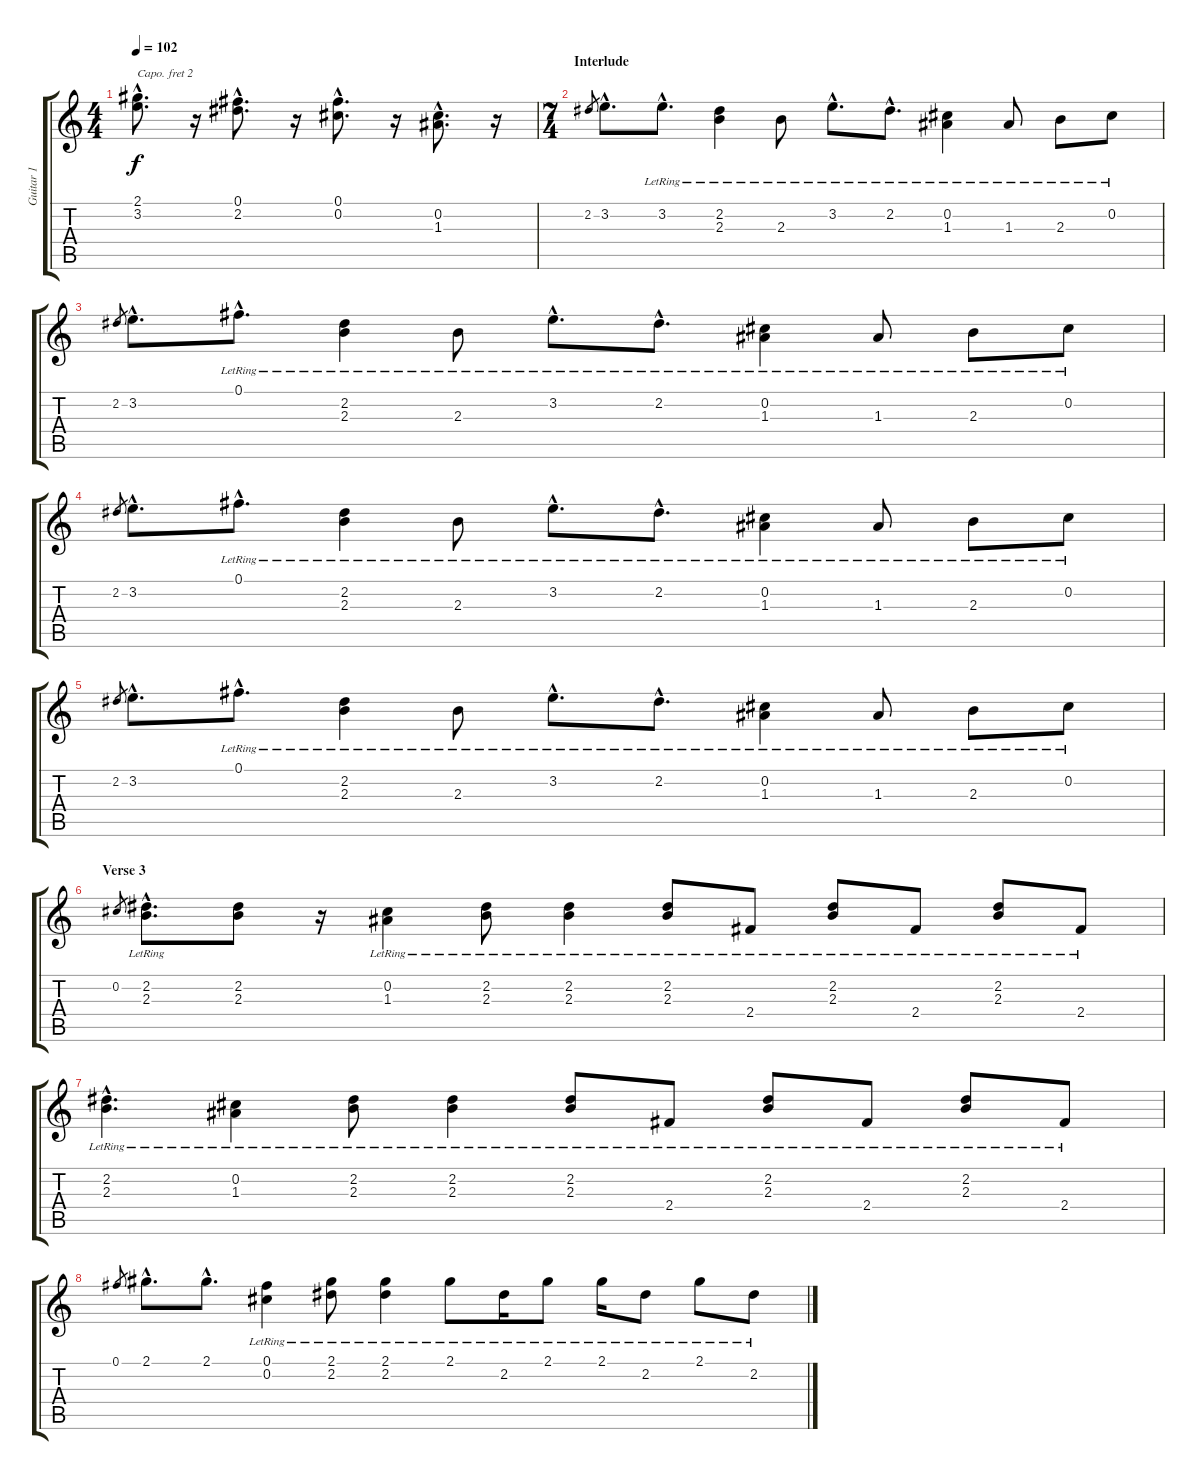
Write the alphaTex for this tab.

\track ("Guitar 1" "Guitar 1") {instrument acousticguitarsteel}
\staff {score tabs}
\capo 2
\tuning (E4 B3 G3 D3 A2 E2) {hide}
\ts (4 4)
\tempo 102
\clef g2
\ks c
(2.1{hac} 3.2{hac}).8{d dy f} r.16 (0.1{hac} 2.2{hac}).8{d} r.16 (0.1{hac} 0.2{hac}).8{d} r.16 (0.2{hac} 1.3{hac}).8{d} r.16 |
\ts (7 4)
\section ("" "Interlude")
2.2.8{gr} 3.2{hac}.8{d volume 13} 3.2{hac lr}.8{d} (2.2{lr} 2.3{lr}).4 2.3{lr}.8 3.2{hac lr}.8{d} 2.2{hac lr}.8{d} (0.2{lr} 1.3{lr}).4 1.3{lr}.8 2.3{lr}.8 0.2{lr}.8 |
2.2.8{gr} 3.2{hac}.8{d} 0.1{hac lr}.8{d} (2.2{lr} 2.3{lr}).4 2.3{lr}.8 3.2{hac lr}.8{d} 2.2{hac lr}.8{d} (0.2{lr} 1.3{lr}).4 1.3{lr}.8 2.3{lr}.8 0.2{lr}.8 |
2.2.8{gr} 3.2{hac}.8{d} 0.1{hac lr}.8{d} (2.2{lr} 2.3{lr}).4 2.3{lr}.8 3.2{hac lr}.8{d} 2.2{hac lr}.8{d} (0.2{lr} 1.3{lr}).4 1.3{lr}.8 2.3{lr}.8 0.2{lr}.8 |
2.2.8{gr} 3.2{hac}.8{d} 0.1{hac lr}.8{d} (2.2{lr} 2.3{lr}).4 2.3{lr}.8 3.2{hac lr}.8{d} 2.2{hac lr}.8{d} (0.2{lr} 1.3{lr}).4 1.3{lr}.8 2.3{lr}.8 0.2{lr}.8 |
\section ("" "Verse 3")
0.2.8{gr} (2.2{hac lr} 2.3{hac lr}).8{d volume 9} (2.2 2.3).8 r.16 (0.2{lr} 1.3{lr}).4 (2.2{lr} 2.3{lr}).8 (2.2{lr} 2.3{lr}).4 (2.2{lr} 2.3{lr}).8 2.4{lr}.8 (2.2{lr} 2.3{lr}).8 2.4{lr}.8 (2.2{lr} 2.3{lr}).8 2.4{lr}.8 |
(2.2{hac lr} 2.3{hac lr}).4{d} (0.2{lr} 1.3{lr}).4 (2.2{lr} 2.3{lr}).8 (2.2{lr} 2.3{lr}).4 (2.2{lr} 2.3{lr}).8 2.4{lr}.8 (2.2{lr} 2.3{lr}).8 2.4{lr}.8 (2.2{lr} 2.3{lr}).8 2.4{lr}.8 |
0.1.8{gr} 2.1{hac}.8{d} 2.1{hac}.8{d} (0.1{lr} 0.2{lr}).4 (2.1{lr} 2.2{lr}).8 (2.1{lr} 2.2{lr}).4 2.1{lr}.8 2.2{lr}.16 2.1{lr}.8 2.1{lr}.16 2.2{lr}.8 2.1{lr}.8 2.2{lr}.8
